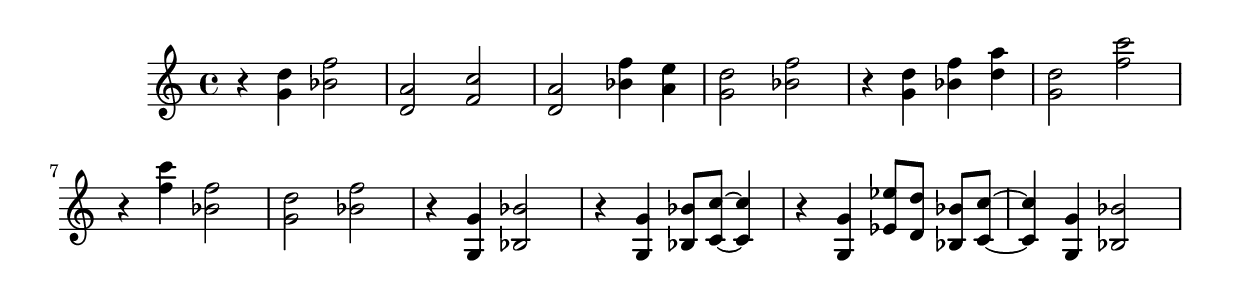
\version "2.19.82"
\language "english"

\header {
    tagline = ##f
}

\layout {}

\paper {}

\score {
    <<
        {
            \accidentalStyle modern-cautionary
            r4
            <g' d''>4
            <bf' f''>2
            <d' a'>2
            <f' c''>2
            <d' a'>2
            <bf' f''>4
            <a' e''>4
            <g' d''>2
            <bf' f''>2
            r4
            <g' d''>4
            <bf' f''>4
            <d'' a''>4
            <g' d''>2
            <f'' c'''>2
            r4
            <f'' c'''>4
            <bf' f''>2
            <g' d''>2
            <bf' f''>2
            r4
            <g g'>4
            <bf bf'>2
            r4
            <g g'>4
            <bf bf'>8
            [
            <c' c''>8
            ~
            ]
            <c' c''>4
            r4
            <g g'>4
            <ef' ef''>8
            [
            <d' d''>8
            ]
            <bf bf'>8
            [
            <c' c''>8
            ~
            ]
            <c' c''>4
            <g g'>4
            <bf bf'>2
        }
    >>
}